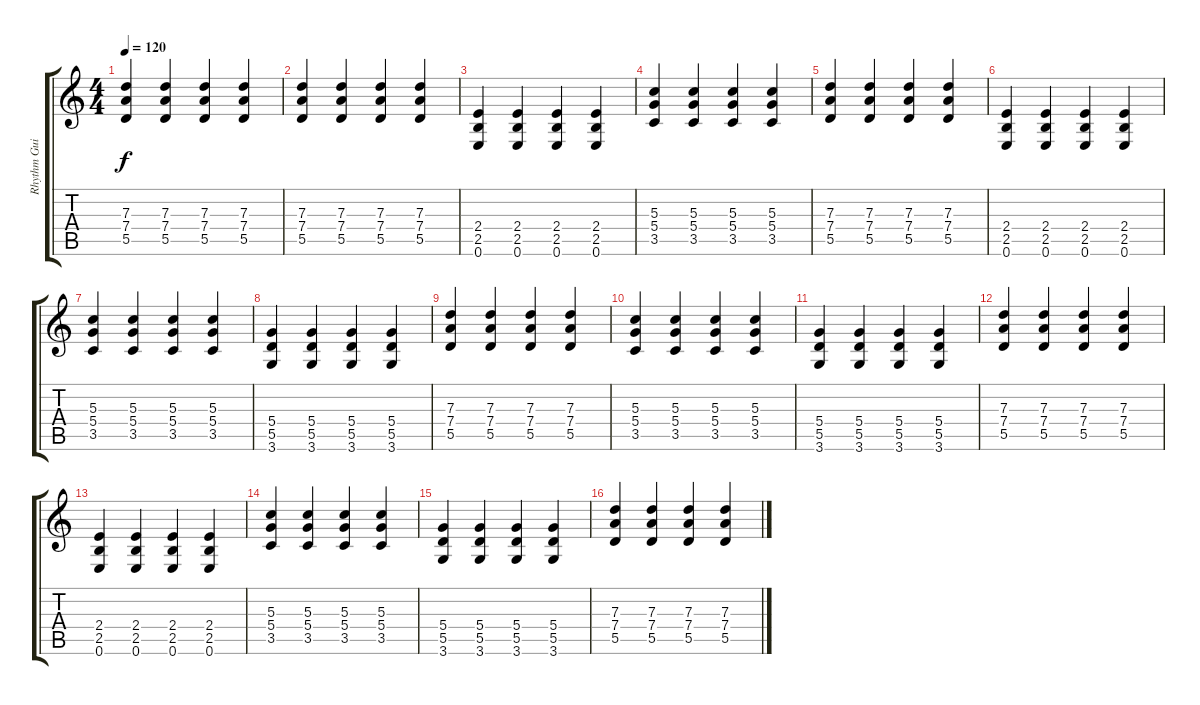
\track ("Rhythm Guitar (Distortion)" "Rhythm Gui") {instrument distortionguitar}
\staff {score tabs}
\tuning (E4 B3 G3 D3 A2 E2) {hide}
\ts (4 4)
\tempo 120
\clef g2
\ks c
(7.3 7.4 5.5).4{dy f} (7.3 7.4 5.5).4 (7.3 7.4 5.5).4 (7.3 7.4 5.5).4 |
(7.3 7.4 5.5).4 (7.3 7.4 5.5).4 (7.3 7.4 5.5).4 (7.3 7.4 5.5).4 |
(2.4 2.5 0.6).4 (2.4 2.5 0.6).4 (2.4 2.5 0.6).4 (2.4 2.5 0.6).4 |
(5.3 5.4 3.5).4 (5.3 5.4 3.5).4 (5.3 5.4 3.5).4 (5.3 5.4 3.5).4 |
(7.3 7.4 5.5).4 (7.3 7.4 5.5).4 (7.3 7.4 5.5).4 (7.3 7.4 5.5).4 |
(2.4 2.5 0.6).4 (2.4 2.5 0.6).4 (2.4 2.5 0.6).4 (2.4 2.5 0.6).4 |
(5.3 5.4 3.5).4 (5.3 5.4 3.5).4 (5.3 5.4 3.5).4 (5.3 5.4 3.5).4 |
(5.4 5.5 3.6).4 (5.4 5.5 3.6).4 (5.4 5.5 3.6).4 (5.4 5.5 3.6).4 |
(7.3 7.4 5.5).4 (7.3 7.4 5.5).4 (7.3 7.4 5.5).4 (7.3 7.4 5.5).4 |
(5.3 5.4 3.5).4 (5.3 5.4 3.5).4 (5.3 5.4 3.5).4 (5.3 5.4 3.5).4 |
(5.4 5.5 3.6).4 (5.4 5.5 3.6).4 (5.4 5.5 3.6).4 (5.4 5.5 3.6).4 |
(7.3 7.4 5.5).4 (7.3 7.4 5.5).4 (7.3 7.4 5.5).4 (7.3 7.4 5.5).4 |
(2.4 2.5 0.6).4 (2.4 2.5 0.6).4 (2.4 2.5 0.6).4 (2.4 2.5 0.6).4 |
(5.3 5.4 3.5).4 (5.3 5.4 3.5).4 (5.3 5.4 3.5).4 (5.3 5.4 3.5).4 |
(5.4 5.5 3.6).4 (5.4 5.5 3.6).4 (5.4 5.5 3.6).4 (5.4 5.5 3.6).4 |
(7.3 7.4 5.5).4 (7.3 7.4 5.5).4 (7.3 7.4 5.5).4 (7.3 7.4 5.5).4
